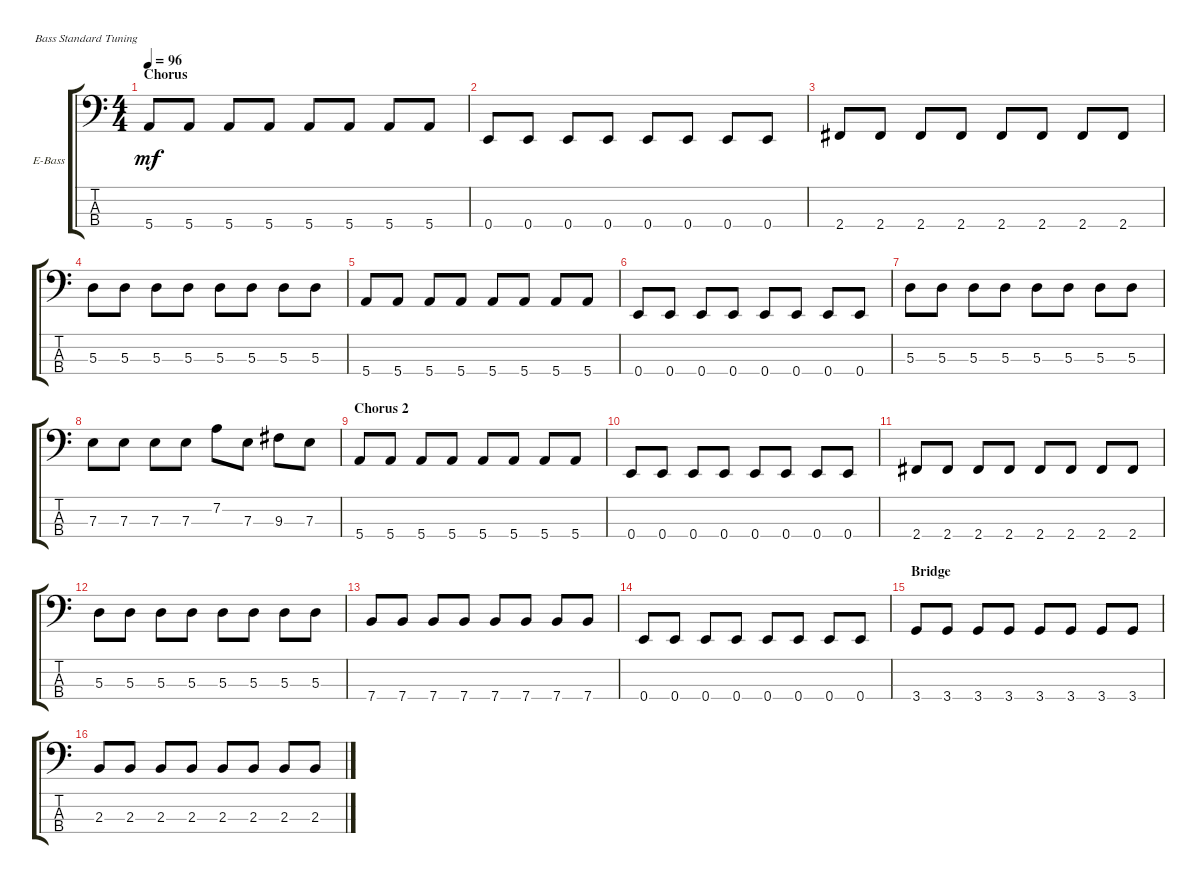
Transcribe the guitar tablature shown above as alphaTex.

\defaultSystemsLayout 4
\bracketExtendMode groupsimilarinstruments
\firstSystemTrackNameOrientation horizontal
\otherSystemsTrackNameOrientation horizontal
\track ("Hugh" "E-Bass") {instrument electricbassfinger}
\staff {score tabs}
\tuning (G2 D2 A1 E1)
\ts (4 4)
\section ("" "Chorus")
\tempo 96
\clef f4
\ks c
5.4.8{dy mf} 5.4.8 5.4.8 5.4.8 5.4.8 5.4.8 5.4.8 5.4.8 |
0.4.8 0.4.8 0.4.8 0.4.8 0.4.8 0.4.8 0.4.8 0.4.8 |
2.4.8 2.4.8 2.4.8 2.4.8 2.4.8 2.4.8 2.4.8 2.4.8 |
5.3.8 5.3.8 5.3.8 5.3.8 5.3.8 5.3.8 5.3.8 5.3.8 |
5.4.8 5.4.8 5.4.8 5.4.8 5.4.8 5.4.8 5.4.8 5.4.8 |
0.4.8 0.4.8 0.4.8 0.4.8 0.4.8 0.4.8 0.4.8 0.4.8 |
5.3.8 5.3.8 5.3.8 5.3.8 5.3.8 5.3.8 5.3.8 5.3.8 |
7.3.8 7.3.8 7.3.8 7.3.8 7.2.8 7.3.8 9.3.8 7.3.8 |
\section ("" "Chorus 2")
5.4.8 5.4.8 5.4.8 5.4.8 5.4.8 5.4.8 5.4.8 5.4.8 |
0.4.8 0.4.8 0.4.8 0.4.8 0.4.8 0.4.8 0.4.8 0.4.8 |
2.4.8 2.4.8 2.4.8 2.4.8 2.4.8 2.4.8 2.4.8 2.4.8 |
5.3.8 5.3.8 5.3.8 5.3.8 5.3.8 5.3.8 5.3.8 5.3.8 |
7.4.8 7.4.8 7.4.8 7.4.8 7.4.8 7.4.8 7.4.8 7.4.8 |
0.4.8 0.4.8 0.4.8 0.4.8 0.4.8 0.4.8 0.4.8 0.4.8 |
\section ("" "Bridge")
3.4.8 3.4.8 3.4.8 3.4.8 3.4.8 3.4.8 3.4.8 3.4.8 |
2.3.8 2.3.8 2.3.8 2.3.8 2.3.8 2.3.8 2.3.8 2.3.8
